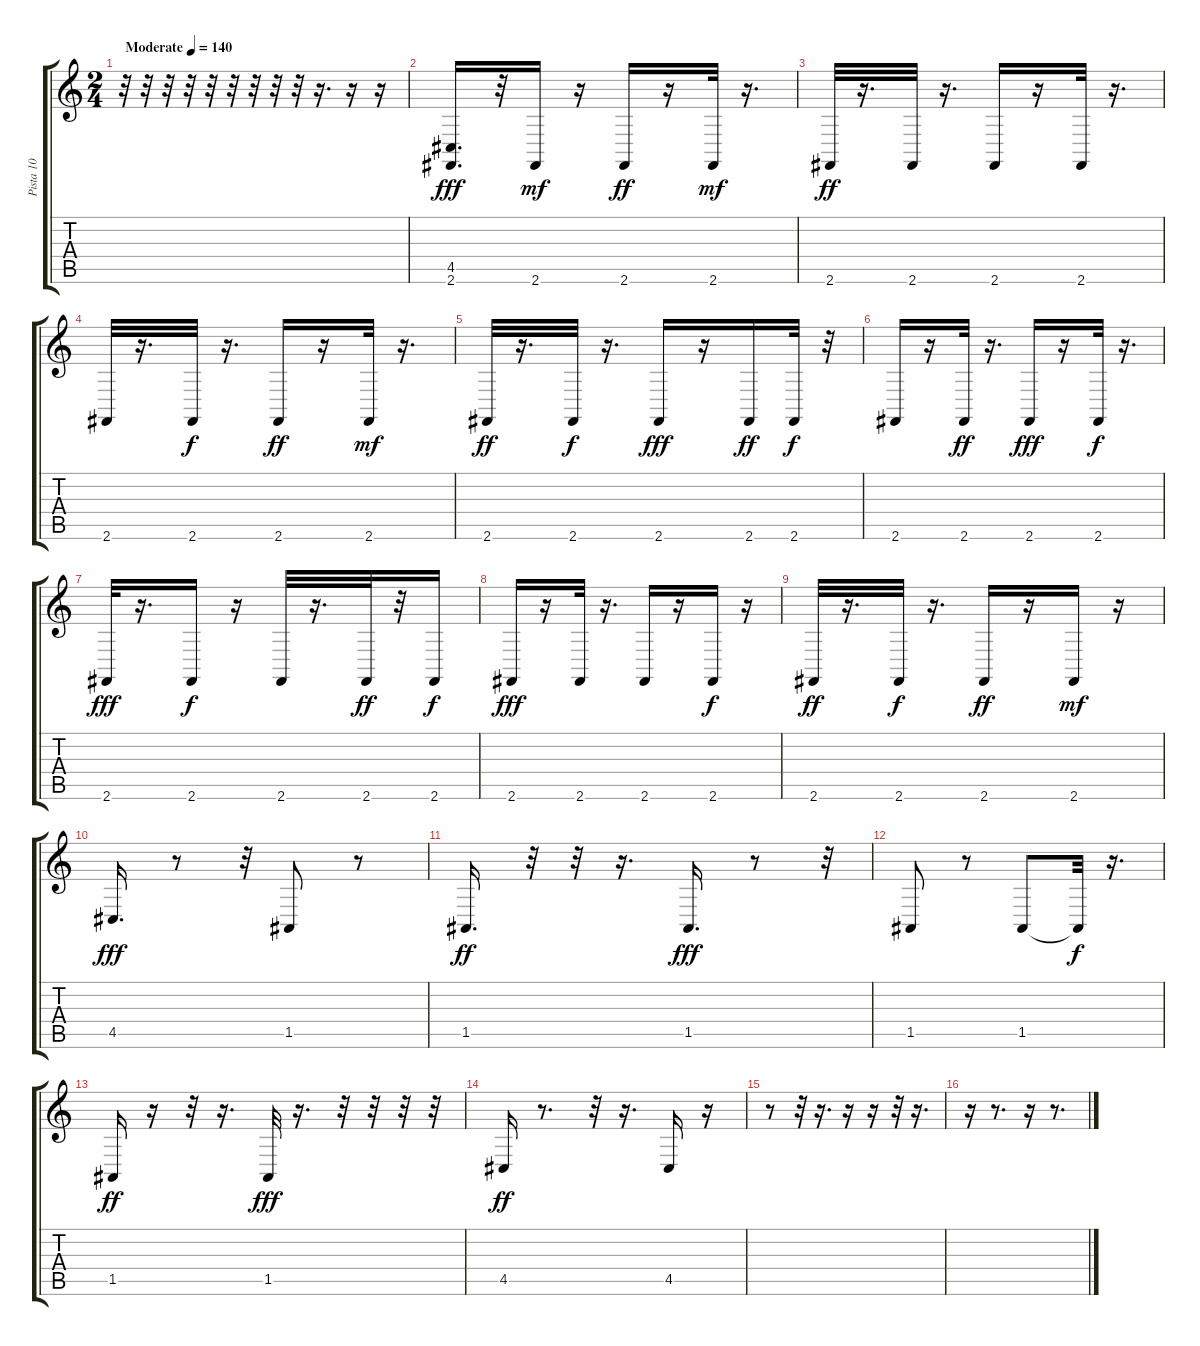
\track ("Pista 10" "Pista 10") {instrument acousticgrandpiano}
\staff {score tabs}
\tuning (E4 B3 G3 D3 A2 E2) {hide}
\ts (2 4)
\tempo (140 "Moderate")
\clef g2
\ks c
r.32{dy fff instrument acousticgrandpiano} r.32 r.32 r.32 r.32 r.32 r.32 r.32 r.32 r.16{d} r.16 r.16 |
(4.5 2.6).16{d} r.32 2.6.16{dy mf} r.16 2.6.16{dy ff} r.16 2.6.32{dy mf} r.16{d} |
2.6.32{dy ff} r.16{d} 2.6.32 r.16{d} 2.6.16 r.16 2.6.32 r.16{d} |
2.6.32 r.16{d} 2.6.32{dy f} r.16{d} 2.6.16{dy ff} r.16 2.6.32{dy mf} r.16{d} |
2.6.32{dy ff} r.16{d} 2.6.32{dy f} r.16{d} 2.6.16{dy fff} r.16 2.6.16{dy ff} 2.6.32{dy f} r.32 |
2.6.16 r.16 2.6.32{dy ff} r.16{d} 2.6.16{dy fff} r.16 2.6.32{dy f} r.16{d} |
2.6.32{dy fff} r.16{d} 2.6.16{dy f} r.16 2.6.32 r.16{d} 2.6.32{dy ff} r.32 2.6.16{dy f} |
2.6.16{dy fff} r.16 2.6.32 r.16{d} 2.6.16 r.16 2.6.16{dy f} r.16 |
2.6.32{dy ff} r.16{d} 2.6.32{dy f} r.16{d} 2.6.16{dy ff} r.16 2.6.16{dy mf} r.16 |
4.5.16{d dy fff} r.8 r.32 1.5.8 r.8 |
1.5.16{d dy ff} r.32 r.32 r.16{d} 1.5.16{d dy fff} r.8 r.32 |
1.5.8 r.8 1.5.8 1.5{t}.32{dy f} r.16{d} |
1.5.16{dy ff} r.16 r.32 r.16{d} 1.5.32{dy fff} r.16{d} r.32 r.32 r.32 r.32 |
4.5.16{dy ff} r.8{d} r.32 r.16{d} 4.5.16 r.16 |
r.8 r.32 r.16{d} r.16 r.16 r.32 r.16{d} |
r.16 r.8{d} r.16 r.8{d}
